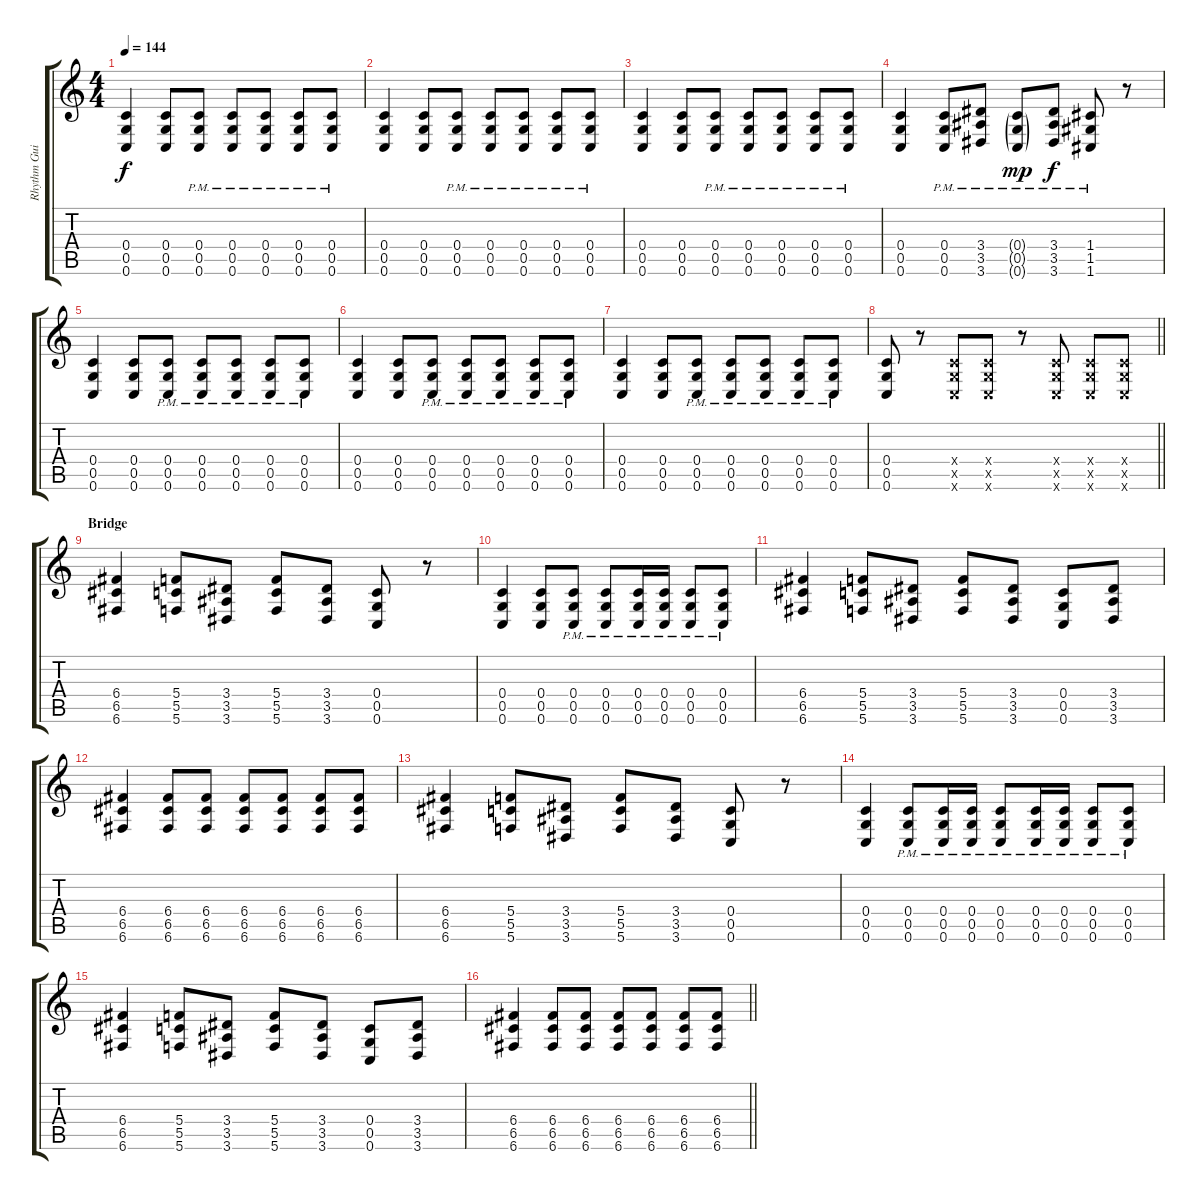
\track ("Rhythm Guitar I" "Rhythm Gui") {instrument distortionguitar}
\staff {score tabs}
\tuning (D4 A3 F3 C3 G2 C2) {hide}
\ts (4 4)
\tempo 144
\clef g2
\ks c
(0.4 0.5 0.6).4{dy f} (0.4 0.5 0.6).8 (0.4{pm} 0.5{pm} 0.6{pm}).8 (0.4{pm} 0.5{pm} 0.6{pm}).8 (0.4{pm} 0.5{pm} 0.6{pm}).8 (0.4{pm} 0.5{pm} 0.6{pm}).8 (0.4{pm} 0.5{pm} 0.6{pm}).8 |
(0.4 0.5 0.6).4 (0.4 0.5 0.6).8 (0.4{pm} 0.5{pm} 0.6{pm}).8 (0.4{pm} 0.5{pm} 0.6{pm}).8 (0.4{pm} 0.5{pm} 0.6{pm}).8 (0.4{pm} 0.5{pm} 0.6{pm}).8 (0.4{pm} 0.5{pm} 0.6{pm}).8 |
(0.4 0.5 0.6).4 (0.4 0.5 0.6).8 (0.4{pm} 0.5{pm} 0.6{pm}).8 (0.4{pm} 0.5{pm} 0.6{pm}).8 (0.4{pm} 0.5{pm} 0.6{pm}).8 (0.4{pm} 0.5{pm} 0.6{pm}).8 (0.4{pm} 0.5{pm} 0.6{pm}).8 |
(0.4 0.5 0.6).4 (0.4{pm} 0.5{pm} 0.6{pm}).8 (3.4{pm} 3.5{pm} 3.6{pm}).8 (0.4{g pm} 0.5{g pm} 0.6{g pm}).8{dy mp} (3.4{pm} 3.5{pm} 3.6{pm}).8{dy f} (1.4{pm} 1.5{pm} 1.6{pm}).8 r.8 |
(0.4 0.5 0.6).4 (0.4 0.5 0.6).8 (0.4{pm} 0.5{pm} 0.6{pm}).8 (0.4{pm} 0.5{pm} 0.6{pm}).8 (0.4{pm} 0.5{pm} 0.6{pm}).8 (0.4{pm} 0.5{pm} 0.6{pm}).8 (0.4{pm} 0.5{pm} 0.6{pm}).8 |
(0.4 0.5 0.6).4 (0.4 0.5 0.6).8 (0.4{pm} 0.5{pm} 0.6{pm}).8 (0.4{pm} 0.5{pm} 0.6{pm}).8 (0.4{pm} 0.5{pm} 0.6{pm}).8 (0.4{pm} 0.5{pm} 0.6{pm}).8 (0.4{pm} 0.5{pm} 0.6{pm}).8 |
(0.4 0.5 0.6).4 (0.4 0.5 0.6).8 (0.4{pm} 0.5{pm} 0.6{pm}).8 (0.4{pm} 0.5{pm} 0.6{pm}).8 (0.4{pm} 0.5{pm} 0.6{pm}).8 (0.4{pm} 0.5{pm} 0.6{pm}).8 (0.4{pm} 0.5{pm} 0.6{pm}).8 |
\barLineRight lightlight
(0.4 0.5 0.6).8 r.8 (0.4{x} 0.5{x} 0.6{x}).8 (0.4{x} 0.5{x} 0.6{x}).8 r.8 (0.4{x} 0.5{x} 0.6{x}).8 (0.4{x} 0.5{x} 0.6{x}).8 (0.4{x} 0.5{x} 0.6{x}).8 |
\section ("" "Bridge")
(6.4 6.5 6.6).4 (5.4 5.5 5.6).8 (3.4 3.5 3.6).8 (5.4 5.5 5.6).8 (3.4 3.5 3.6).8 (0.4 0.5 0.6).8 r.8 |
(0.4 0.5 0.6).4 (0.4 0.5 0.6).8 (0.4{pm} 0.5{pm} 0.6{pm}).8 (0.4{pm} 0.5{pm} 0.6{pm}).8 (0.4{pm} 0.5{pm} 0.6{pm}).16 (0.4{pm} 0.5{pm} 0.6{pm}).16 (0.4{pm} 0.5{pm} 0.6{pm}).8 (0.4{pm} 0.5{pm} 0.6{pm}).8 |
(6.4 6.5 6.6).4 (5.4 5.5 5.6).8 (3.4 3.5 3.6).8 (5.4 5.5 5.6).8 (3.4 3.5 3.6).8 (0.4 0.5 0.6).8 (3.4 3.5 3.6).8 |
(6.4 6.5 6.6).4 (6.4 6.5 6.6).8 (6.4 6.5 6.6).8 (6.4 6.5 6.6).8 (6.4 6.5 6.6).8 (6.4 6.5 6.6).8 (6.4 6.5 6.6).8 |
(6.4 6.5 6.6).4 (5.4 5.5 5.6).8 (3.4 3.5 3.6).8 (5.4 5.5 5.6).8 (3.4 3.5 3.6).8 (0.4 0.5 0.6).8 r.8 |
(0.4 0.5 0.6).4 (0.4{pm} 0.5{pm} 0.6{pm}).8 (0.4{pm} 0.5{pm} 0.6{pm}).16 (0.4{pm} 0.5{pm} 0.6{pm}).16 (0.4{pm} 0.5{pm} 0.6{pm}).8 (0.4{pm} 0.5{pm} 0.6{pm}).16 (0.4{pm} 0.5{pm} 0.6{pm}).16 (0.4{pm} 0.5{pm} 0.6{pm}).8 (0.4{pm} 0.5{pm} 0.6{pm}).8 |
(6.4 6.5 6.6).4 (5.4 5.5 5.6).8 (3.4 3.5 3.6).8 (5.4 5.5 5.6).8 (3.4 3.5 3.6).8 (0.4 0.5 0.6).8 (3.4 3.5 3.6).8 |
\barLineRight lightlight
(6.4 6.5 6.6).4 (6.4 6.5 6.6).8 (6.4 6.5 6.6).8 (6.4 6.5 6.6).8 (6.4 6.5 6.6).8 (6.4 6.5 6.6).8 (6.4 6.5 6.6).8
